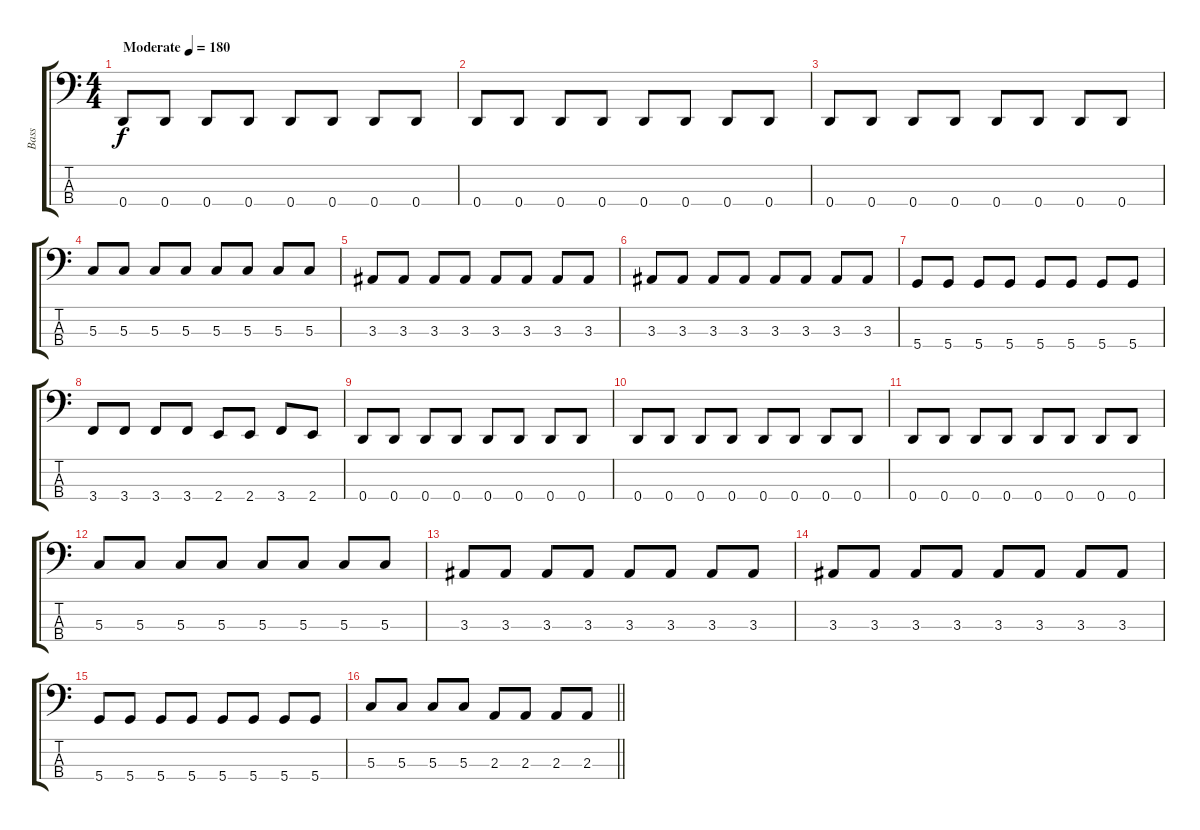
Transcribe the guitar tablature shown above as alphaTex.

\track ("Bass" "Bass") {instrument electricbassfinger}
\staff {score tabs}
\tuning (F2 C2 G1 D1) {hide}
\ts (4 4)
\section ("" "")
\tempo (180 "Moderate")
\clef f4
\ks c
0.4.8{dy f instrument electricbassfinger} 0.4.8 0.4.8 0.4.8 0.4.8 0.4.8 0.4.8 0.4.8 |
0.4.8 0.4.8 0.4.8 0.4.8 0.4.8 0.4.8 0.4.8 0.4.8 |
0.4.8 0.4.8 0.4.8 0.4.8 0.4.8 0.4.8 0.4.8 0.4.8 |
5.3.8 5.3.8 5.3.8 5.3.8 5.3.8 5.3.8 5.3.8 5.3.8 |
3.3.8 3.3.8 3.3.8 3.3.8 3.3.8 3.3.8 3.3.8 3.3.8 |
3.3.8 3.3.8 3.3.8 3.3.8 3.3.8 3.3.8 3.3.8 3.3.8 |
5.4.8 5.4.8 5.4.8 5.4.8 5.4.8 5.4.8 5.4.8 5.4.8 |
3.4.8 3.4.8 3.4.8 3.4.8 2.4.8 2.4.8 3.4.8 2.4.8 |
0.4.8 0.4.8 0.4.8 0.4.8 0.4.8 0.4.8 0.4.8 0.4.8 |
0.4.8 0.4.8 0.4.8 0.4.8 0.4.8 0.4.8 0.4.8 0.4.8 |
0.4.8 0.4.8 0.4.8 0.4.8 0.4.8 0.4.8 0.4.8 0.4.8 |
5.3.8 5.3.8 5.3.8 5.3.8 5.3.8 5.3.8 5.3.8 5.3.8 |
3.3.8 3.3.8 3.3.8 3.3.8 3.3.8 3.3.8 3.3.8 3.3.8 |
3.3.8 3.3.8 3.3.8 3.3.8 3.3.8 3.3.8 3.3.8 3.3.8 |
5.4.8 5.4.8 5.4.8 5.4.8 5.4.8 5.4.8 5.4.8 5.4.8 |
\barLineRight lightlight
5.3.8 5.3.8 5.3.8 5.3.8 2.3.8 2.3.8 2.3.8 2.3.8
